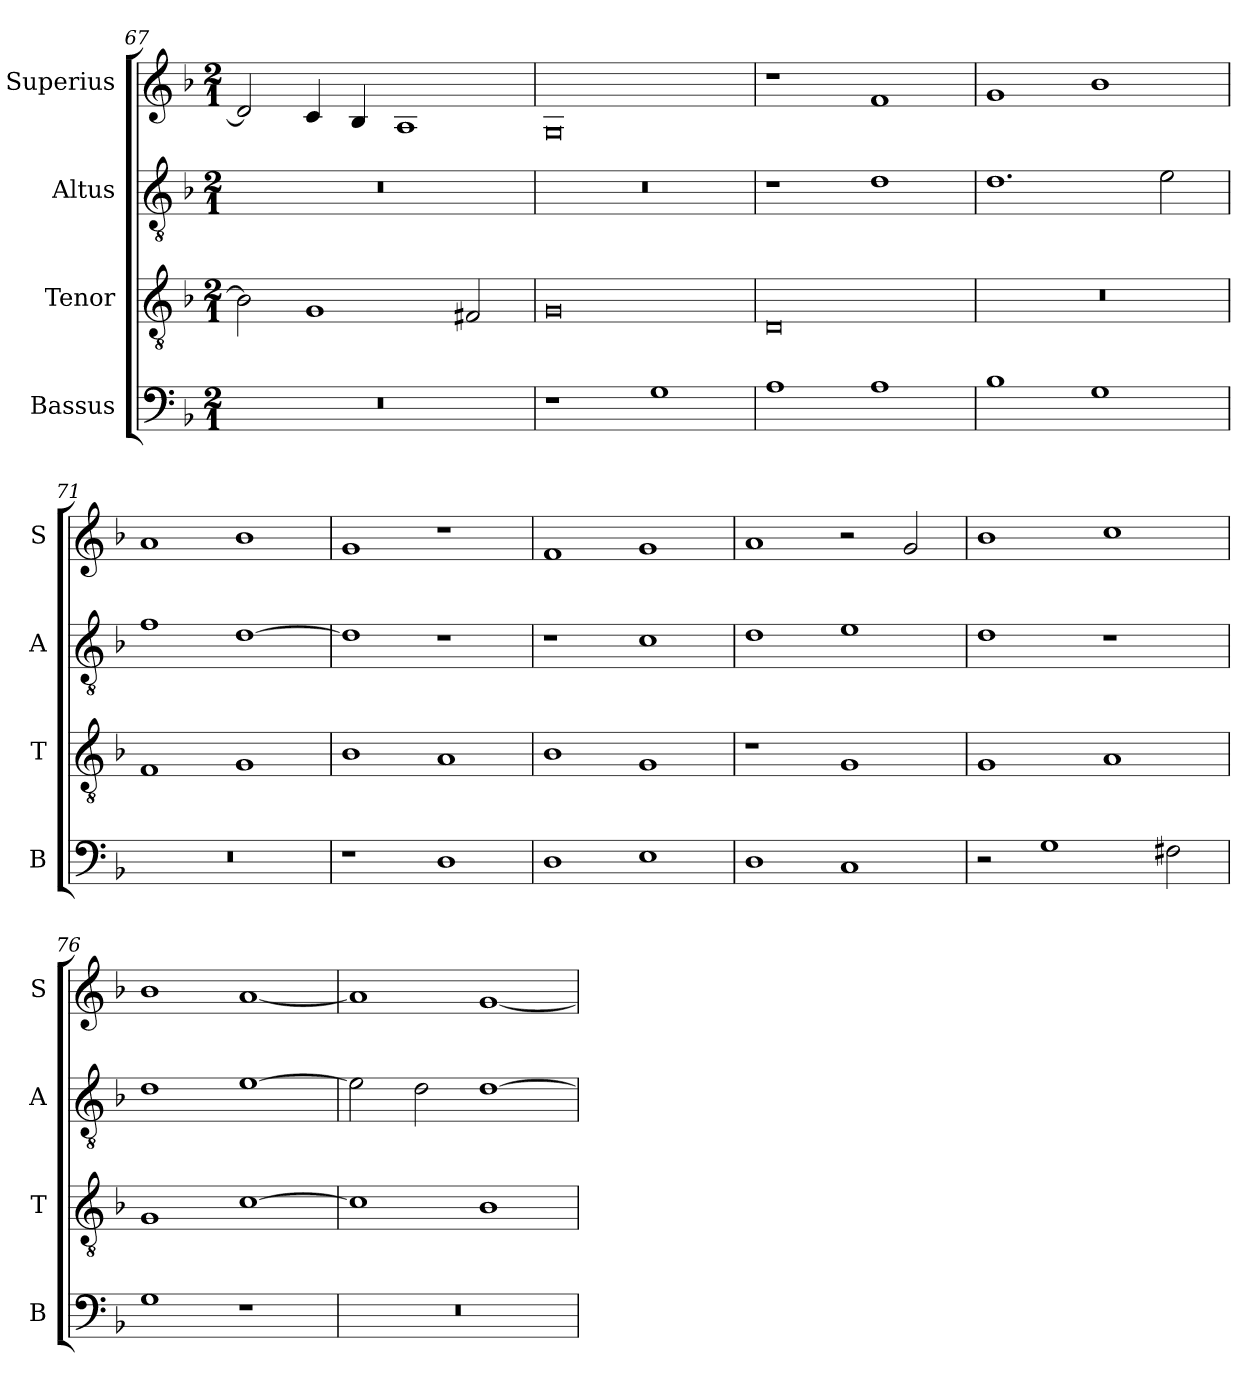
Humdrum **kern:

**kern	**kern	**kern	**kern
*part4	*part3	*part2	*part1
*staff4	*staff3	*staff2	*staff1
*I"Bassus	*I"Tenor	*I"Altus	*I"Superius
*I'B	*I'T	*I'A	*I'S
*clefF4	*clefGv2	*clefGv2	*clefG2
*k[b-]	*k[b-]	*k[b-]	*k[b-]
*M2/1	*M2/1	*M2/1	*M2/1
=67	=67	=67	=67
0r	2B-\]	0r	2d/]
.	1G	.	4c/
.	.	.	4B-/
.	.	.	1A
.	2F#X/	.	.
=68	=68	=68	=68
1r	0G	0r	0G
1G	.	.	.
=69	=69	=69	=69
1A	0D	1r	1r
1A	.	1d	1f
=70	=70	=70	=70
1B-	0r	1.d	1g
1G	.	.	1b-
.	.	2e\	.
=71	=71	=71	=71
0r	1F	1f	1a
.	1G	[1d	1b-
=72	=72	=72	=72
1r	1B-	1d]	1g
1D	1A	1r	1r
=73	=73	=73	=73
1D	1B-	1r	1f
1E	1G	1c	1g
=74	=74	=74	=74
1D	1r	1d	1a
1C	1G	1e	2r
.	.	.	2g/
=75	=75	=75	=75
2r	1G	1d	1b-
1G	.	.	.
.	1A	1r	1cc
2F#X\	.	.	.
=76	=76	=76	=76
1G	1G	1d	1b-
1r	[1c	[1e	[1a
=77	=77	=77	=77
0r	1c]	2e\]	1a]
.	.	2d\	.
.	1B-	[1d	[1g
=	=	=	=
*-	*-	*-	*-
